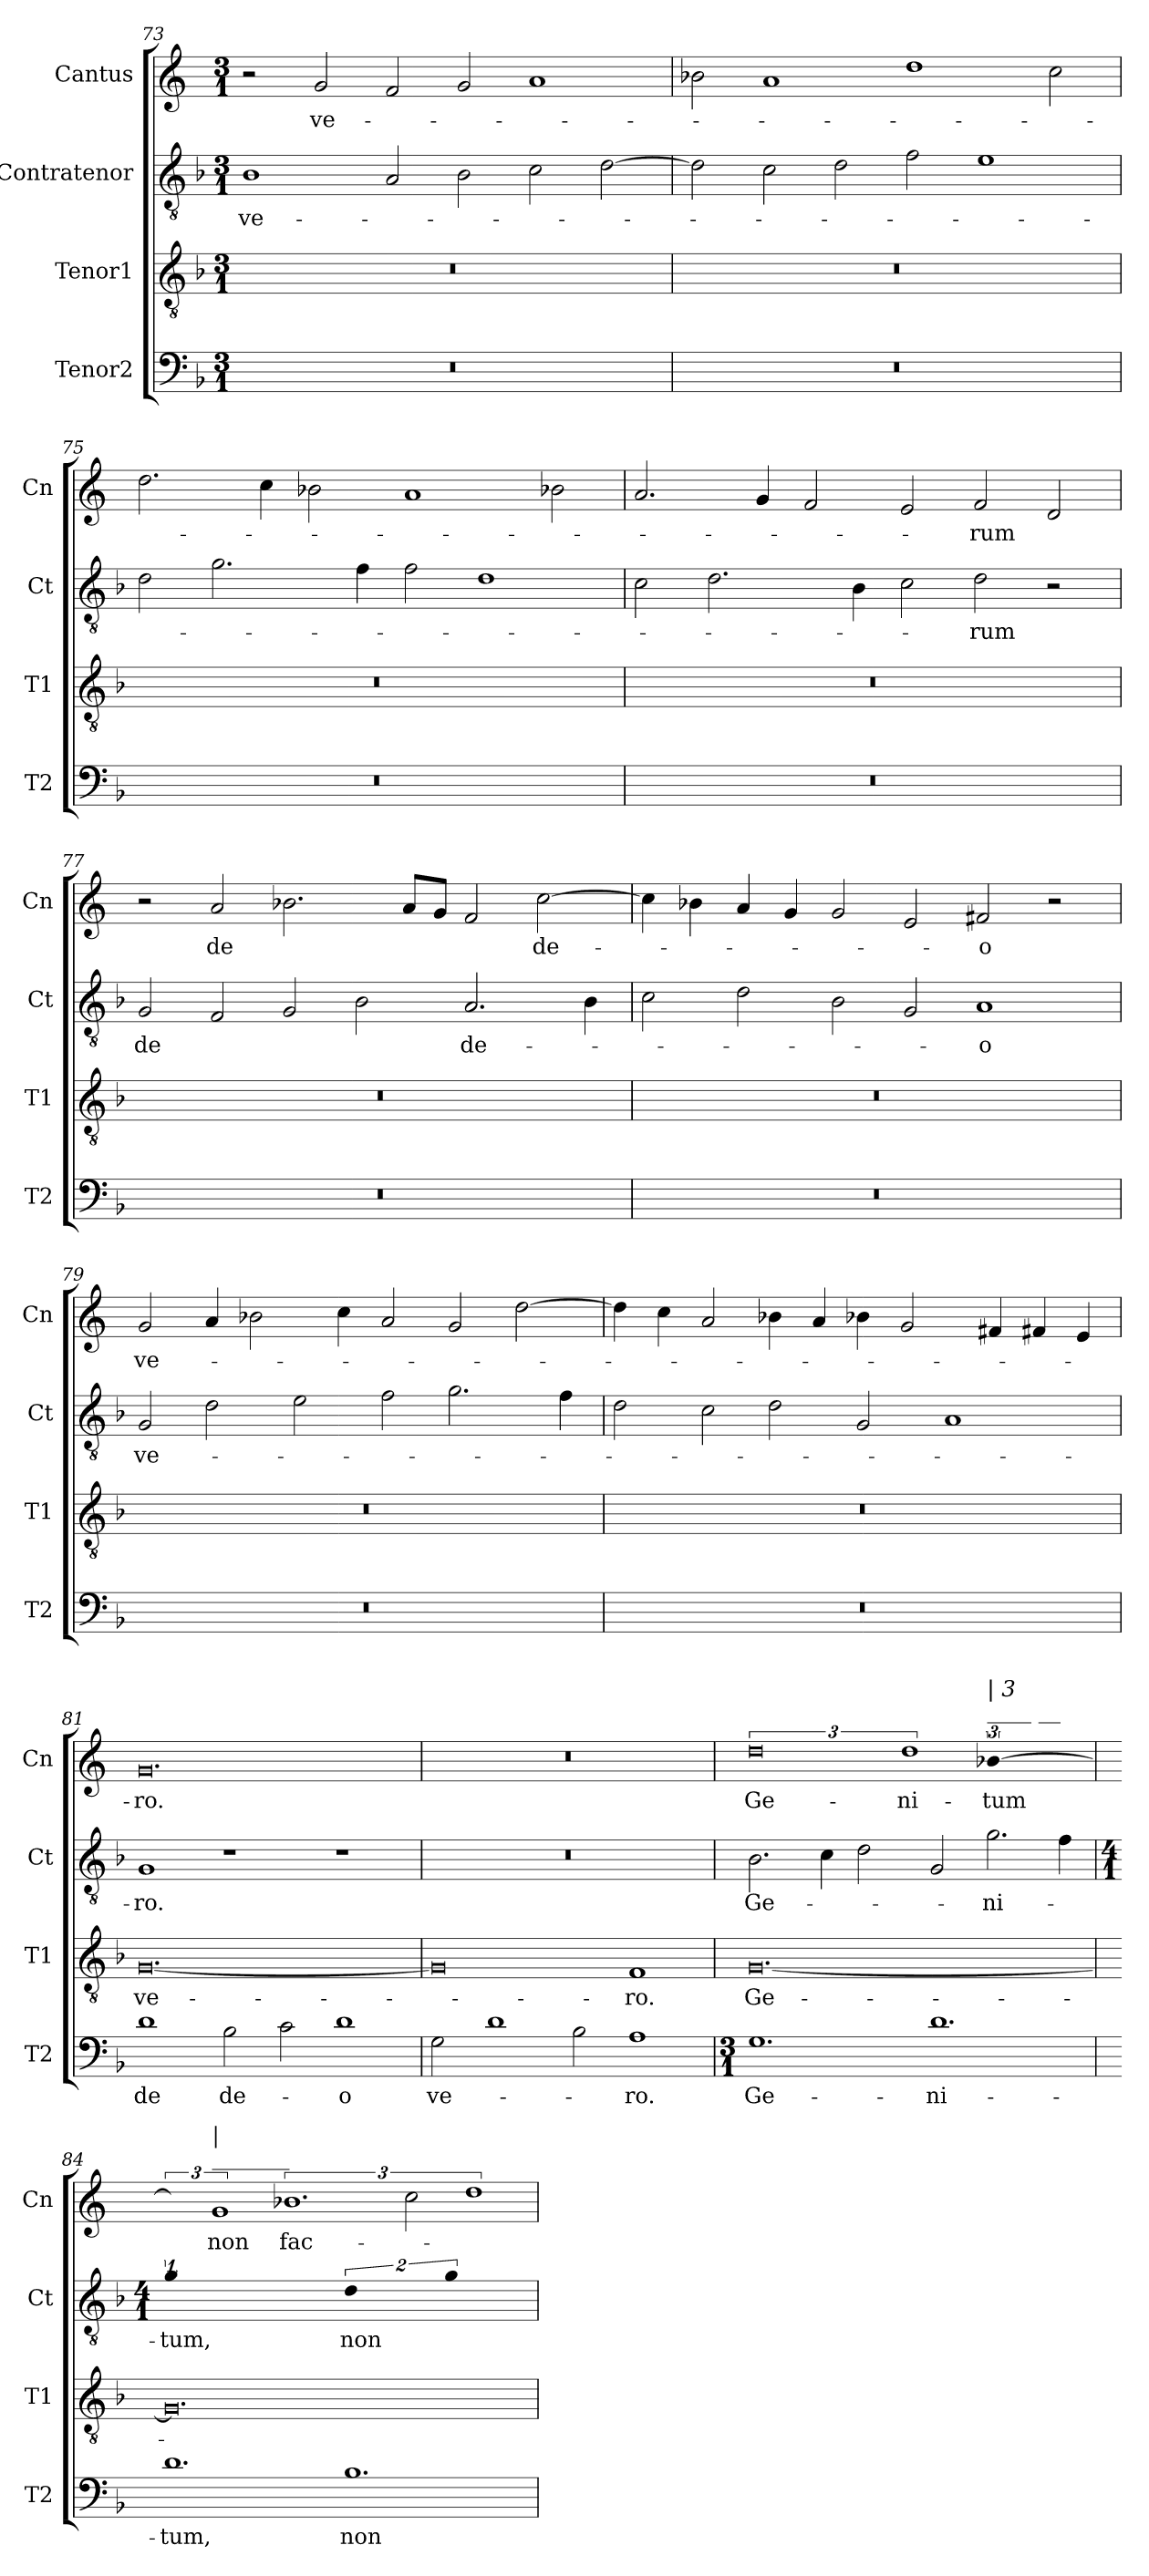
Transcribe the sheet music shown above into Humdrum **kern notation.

**kern	**text	**kern	**text	**kern	**text	**kern	**text
*part4	*part4	*part3	*part3	*part2	*part2	*part1	*part1
*staff4	*staff4	*staff3	*staff3	*staff2	*staff2	*staff1	*staff1
*I"Tenor2	*	*I"Tenor1	*	*I"Contratenor	*	*I"Cantus	*
*I'T2	*	*I'T1	*	*I'Ct	*	*I'Cn	*
*clefF4	*	*clefGv2	*	*clefGv2	*	*clefG2	*
*k[b-]	*	*k[b-]	*	*k[b-]	*	*k[]	*
*M3/1	*	*M3/1	*	*M3/1	*	*M3/1	*
=73	=73	=73	=73	=73	=73	=73	=73
0.r	.	0.r	.	1B-	ve-	2r	.
.	.	.	.	.	.	2g/	ve-
.	.	.	.	2A/	.	2f/	.
.	.	.	.	2B-\	.	2g/	.
.	.	.	.	2c\	.	1a	.
.	.	.	.	[2d\	.	.	.
=74	=74	=74	=74	=74	=74	=74	=74
0.r	.	0.r	.	2d\]	.	2b-X\	.
.	.	.	.	2c\	.	1a	.
.	.	.	.	2d\	.	.	.
.	.	.	.	2f\	.	1dd	.
.	.	.	.	1e	.	.	.
.	.	.	.	.	.	2cc\	.
=75	=75	=75	=75	=75	=75	=75	=75
0.r	.	0.r	.	2d\	.	2.dd\	.
.	.	.	.	2.g\	.	.	.
.	.	.	.	.	.	4cc\	.
.	.	.	.	.	.	2b-X\	.
.	.	.	.	4f\	.	.	.
.	.	.	.	2f\	.	1a	.
.	.	.	.	1d	.	.	.
.	.	.	.	.	.	2b-X\	.
=76	=76	=76	=76	=76	=76	=76	=76
0.r	.	0.r	.	2c\	.	2.a/	.
.	.	.	.	2.d\	.	.	.
.	.	.	.	.	.	4g/	.
.	.	.	.	.	.	2f/	.
.	.	.	.	4B-\	.	.	.
.	.	.	.	2c\	.	2e/	.
.	.	.	.	2d\	-rum	2f/	-rum
.	.	.	.	2r	.	2d/	.
=77	=77	=77	=77	=77	=77	=77	=77
0.r	.	0.r	.	2G/	de	2r	.
.	.	.	.	2F/	.	2a/	de
.	.	.	.	2G/	.	2.b-X\	.
.	.	.	.	2B-\	.	.	.
.	.	.	.	.	.	8a/L	.
.	.	.	.	.	.	8g/J	.
.	.	.	.	2.A/	de-	2f/	.
.	.	.	.	.	.	[2cc\	de-
.	.	.	.	4B-\	.	.	.
=78	=78	=78	=78	=78	=78	=78	=78
0.r	.	0.r	.	2c\	.	4cc\]	.
.	.	.	.	.	.	4b-X\	.
.	.	.	.	2d\	.	4a/	.
.	.	.	.	.	.	4g/	.
.	.	.	.	2B-\	.	2g/	.
.	.	.	.	2G/	.	2e/	.
.	.	.	.	1A	-o	2f#X/	-o
.	.	.	.	.	.	2r	.
=79	=79	=79	=79	=79	=79	=79	=79
0.r	.	0.r	.	2G/	ve-	2g/	ve-
.	.	.	.	2d\	.	4a/	.
.	.	.	.	.	.	2b-X\	.
.	.	.	.	2e\	.	.	.
.	.	.	.	.	.	4cc\	.
.	.	.	.	2f\	.	2a/	.
.	.	.	.	2.g\	.	2g/	.
.	.	.	.	.	.	[2dd\	.
.	.	.	.	4f\	.	.	.
=80	=80	=80	=80	=80	=80	=80	=80
0.r	.	0.r	.	2d\	.	4dd\]	.
.	.	.	.	.	.	4cc\	.
.	.	.	.	2c\	.	2a/	.
.	.	.	.	2d\	.	4b-X\	.
.	.	.	.	.	.	4a/	.
.	.	.	.	2G/	.	4b-X\	.
.	.	.	.	.	.	2g/	.
.	.	.	.	1A	.	.	.
.	.	.	.	.	.	4f#X/	.
.	.	.	.	.	.	4f#X/	.
.	.	.	.	.	.	4e/	.
=81	=81	=81	=81	=81	=81	=81	=81
1d	de	[0.G	ve-	1G	-ro.	0.g	-ro.
2B-\	de-	.	.	1r	.	.	.
2c\	.	.	.	.	.	.	.
1d	-o	.	.	1r	.	.	.
=82	=82	=82	=82	=82	=82	=82	=82
2G\	ve-	0G]	.	0.r	.	0.r	.
1d	.	.	.	.	.	.	.
2B-\	.	.	.	.	.	.	.
1A	-ro.	1F	-ro.	.	.	.	.
=83	=83	=83	=83	=83	=83	=83	=83
*M3/1	*	*	*	*	*	*	*
1.G	Ge-	[0.G	Ge-	2.B-\	Ge-	3%4dd/	Ge-
.	.	.	.	4c\	.	.	.
.	.	.	.	2d\	.	.	.
.	.	.	.	.	.	3%2dd/	-ni-
1.d	-ni-	.	.	2G/	.	.	.
!	!	!	!	!	!	!LO:TX:a:t=____     __	!
!	!	!	!	!	!	!LO:TX:a:i:t=|        3	!
!	!	!	!	!	!	!LO:N:vis=0	!
.	.	.	.	2.g\	-ni-	[3%2.b-X	-tum
.	.	.	.	4f\	.	.	.
=84	=84	=84	=84	=84	=84	=84	=84
*	*	*	*	*M4/1	*	*	*
!	!	!	!	!LO:N:vis=0	!	!	!
1.d	-tum,	0.G]	.	2%3g	-tum,	3b-\yy]	.
!	!	!	!	!	!	!LO:TX:a:t=_______	!
!	!	!	!	!	!	!LO:TX:a:t=|	!
.	.	.	.	.	.	3%2g	non
.	.	.	.	.	.	3%2.b-X/	fac-
!	!	!	!	!LO:N:vis=1	!	!	!
1.B-	non	.	.	4%3d	non	.	.
.	.	.	.	.	.	3cc\	.
!	!	!	!	!LO:N:vis=1	!	!	!
.	.	.	.	4%3g	.	.	.
.	.	.	.	.	.	3%2dd/	.
=	=	=	=	=	=	=	=
*-	*-	*-	*-	*-	*-	*-	*-
